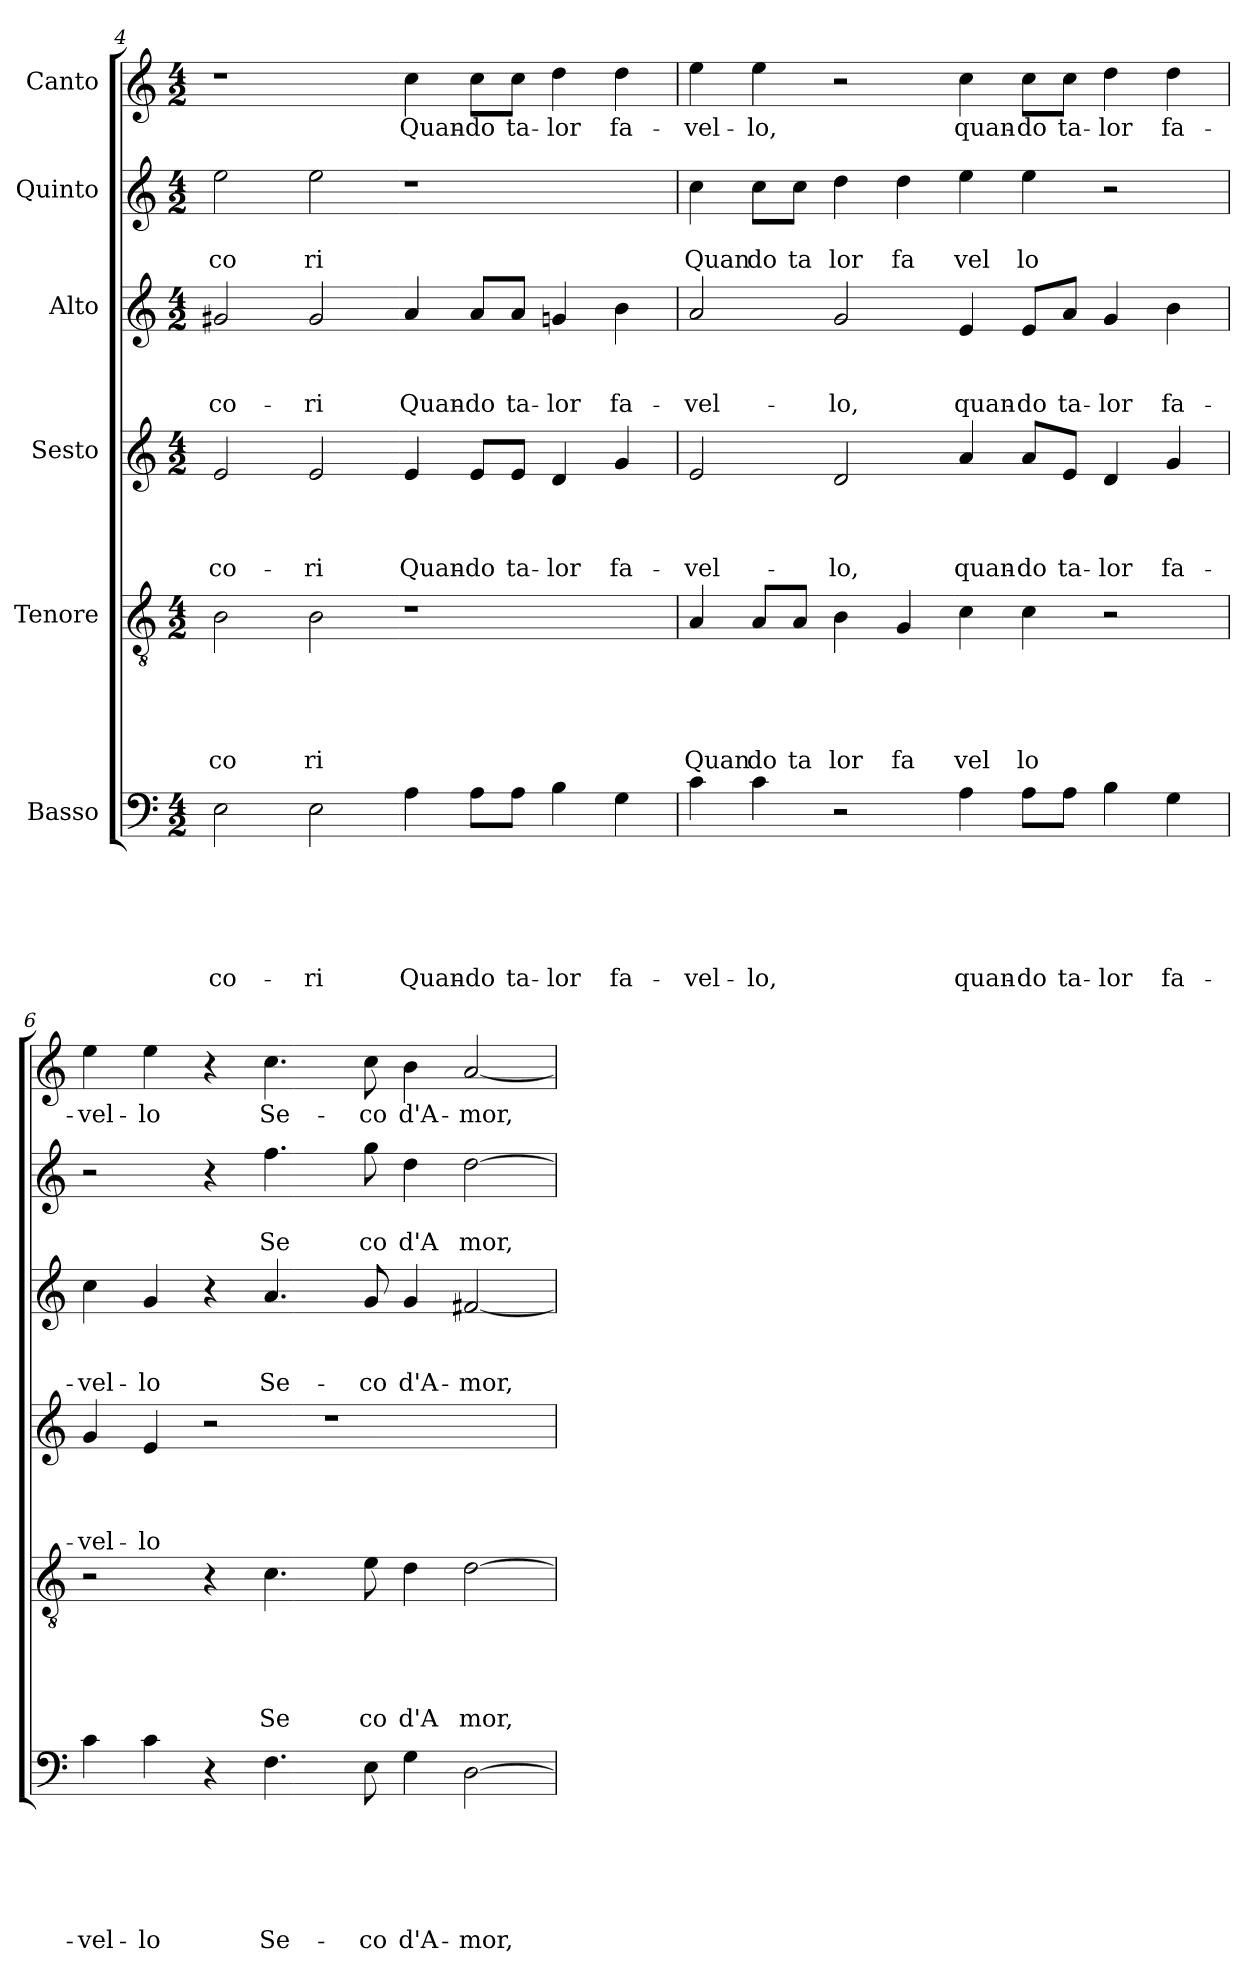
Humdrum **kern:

**kern	**text	**text	**text	**text	**text	**text	**kern	**text	**text	**text	**text	**text	**kern	**text	**text	**text	**text	**kern	**text	**text	**text	**kern	**text	**text	**kern	**text
*part6	*part6	*part6	*part6	*part6	*part6	*part6	*part5	*part5	*part5	*part5	*part5	*part5	*part4	*part4	*part4	*part4	*part4	*part3	*part3	*part3	*part3	*part2	*part2	*part2	*part1	*part1
*staff6	*staff6	*staff6	*staff6	*staff6	*staff6	*staff6	*staff5	*staff5	*staff5	*staff5	*staff5	*staff5	*staff4	*staff4	*staff4	*staff4	*staff4	*staff3	*staff3	*staff3	*staff3	*staff2	*staff2	*staff2	*staff1	*staff1
*I"Basso	*	*	*	*	*	*	*I"Tenore	*	*	*	*	*	*I"Sesto	*	*	*	*	*I"Alto	*	*	*	*I"Quinto	*	*	*I"Canto	*
!!LO:PB:g=z
*clefF4	*	*	*	*	*	*	*clefGv2	*	*	*	*	*	*clefG2	*	*	*	*	*clefG2	*	*	*	*clefG2	*	*	*clefG2	*
*k[]	*	*	*	*	*	*	*k[]	*	*	*	*	*	*k[]	*	*	*	*	*k[]	*	*	*	*k[]	*	*	*k[]	*
*C:	*	*	*	*	*	*	*C:	*	*	*	*	*	*C:	*	*	*	*	*C:	*	*	*	*C:	*	*	*C:	*
*M4/2	*	*	*	*	*	*	*M4/2	*	*	*	*	*	*M4/2	*	*	*	*	*M4/2	*	*	*	*M4/2	*	*	*M4/2	*
=4	=4	=4	=4	=4	=4	=4	=4	=4	=4	=4	=4	=4	=4	=4	=4	=4	=4	=4	=4	=4	=4	=4	=4	=4	=4	=4
!	!	!	!	!	!	!LO:LY:b	!	!	!	!	!	!LO:LY:b	!	!	!	!	!LO:LY:b	!	!	!	!LO:LY:b	!	!	!LO:LY:b	!	!
2E\	.	.	.	.	.	co-	2B\	.	.	.	.	-co	2e/	.	.	.	-co-	2g#X/	.	.	-co-	2ee\	.	-co	1r	.
!	!	!	!	!	!	!LO:LY:b	!	!	!	!	!	!LO:LY:b	!	!	!	!	!LO:LY:b	!	!	!	!LO:LY:b	!	!	!LO:LY:b	!	!
2E\	.	.	.	.	.	-ri	2B\	.	.	.	.	ri	2e/	.	.	.	-ri	2g#/	.	.	-ri	2ee\	.	ri	.	.
!	!	!	!	!	!	!LO:LY:b	!	!	!	!	!	!	!	!	!	!	!LO:LY:b	!	!	!	!LO:LY:b	!	!	!	!	!LO:LY:b
4A\	.	.	.	.	.	Quan-	1r	.	.	.	.	.	4e/	.	.	.	Quan-	4a/	.	.	Quan-	1r	.	.	4cc\	Quan-
!	!	!	!	!	!	!LO:LY:b	!	!	!	!	!	!	!	!	!	!	!LO:LY:b	!	!	!	!LO:LY:b	!	!	!	!	!LO:LY:b
8A\L	.	.	.	.	.	-do	.	.	.	.	.	.	8e/L	.	.	.	-do	8a/L	.	.	-do	.	.	.	8cc\L	-do
!	!	!	!	!	!	!LO:LY:b	!	!	!	!	!	!	!	!	!	!	!LO:LY:b	!	!	!	!LO:LY:b	!	!	!	!	!LO:LY:b
8A\J	.	.	.	.	.	ta-	.	.	.	.	.	.	8e/J	.	.	.	ta-	8a/J	.	.	ta-	.	.	.	8cc\J	ta-
!	!	!	!	!	!	!LO:LY:b	!	!	!	!	!	!	!	!	!	!	!LO:LY:b	!	!	!	!LO:LY:b	!	!	!	!	!LO:LY:b
4B\	.	.	.	.	.	-lor	.	.	.	.	.	.	4d/	.	.	.	-lor	4gn/	.	.	-lor	.	.	.	4dd\	-lor
!	!	!	!	!	!	!LO:LY:b	!	!	!	!	!	!	!	!	!	!	!LO:LY:b	!	!	!	!LO:LY:b	!	!	!	!	!LO:LY:b
4G\	.	.	.	.	.	fa-	.	.	.	.	.	.	4g/	.	.	.	fa-	4b\	.	.	fa-	.	.	.	4dd\	fa-
=5	=5	=5	=5	=5	=5	=5	=5	=5	=5	=5	=5	=5	=5	=5	=5	=5	=5	=5	=5	=5	=5	=5	=5	=5	=5	=5
!	!	!	!	!	!	!LO:LY:b	!	!	!	!	!	!LO:LY:b	!	!	!	!	!LO:LY:b	!	!	!	!LO:LY:b	!	!	!LO:LY:b	!	!LO:LY:b
4c\	.	.	.	.	.	-vel-	4A/	.	.	.	.	Quan	2e/	.	.	.	-vel-	2a/	.	.	-vel-	4cc\	.	Quan	4ee\	-vel-
!	!	!	!	!	!	!LO:LY:b	!	!	!	!	!	!LO:LY:b	!	!	!	!	!	!	!	!	!	!	!	!LO:LY:b	!	!LO:LY:b
4c\	.	.	.	.	.	-lo,	8A/L	.	.	.	.	do	.	.	.	.	.	.	.	.	.	8cc\L	.	do	4ee\	-lo,
!	!	!	!	!	!	!	!	!	!	!	!	!LO:LY:b	!	!	!	!	!	!	!	!	!	!	!	!LO:LY:b	!	!
.	.	.	.	.	.	.	8A/J	.	.	.	.	ta	.	.	.	.	.	.	.	.	.	8cc\J	.	ta	.	.
!	!	!	!	!	!	!	!	!	!	!	!	!LO:LY:b	!	!	!	!	!LO:LY:b	!	!	!	!LO:LY:b	!	!	!LO:LY:b	!	!
2r	.	.	.	.	.	.	4B\	.	.	.	.	lor	2d/	.	.	.	-lo,	2g/	.	.	-lo,	4dd\	.	lor	2r	.
!	!	!	!	!	!	!	!	!	!	!	!	!LO:LY:b	!	!	!	!	!	!	!	!	!	!	!	!LO:LY:b	!	!
.	.	.	.	.	.	.	4G/	.	.	.	.	fa	.	.	.	.	.	.	.	.	.	4dd\	.	fa	.	.
!	!	!	!	!	!	!LO:LY:b	!	!	!	!	!	!LO:LY:b	!	!	!	!	!LO:LY:b	!	!	!	!LO:LY:b	!	!	!LO:LY:b	!	!LO:LY:b
4A\	.	.	.	.	.	quan-	4c\	.	.	.	.	vel	4a/	.	.	.	quan-	4e/	.	.	quan-	4ee\	.	vel	4cc\	quan-
!	!	!	!	!	!	!LO:LY:b	!	!	!	!	!	!LO:LY:b	!	!	!	!	!LO:LY:b	!	!	!	!LO:LY:b	!	!	!LO:LY:b	!	!LO:LY:b
8A\L	.	.	.	.	.	-do	4c\	.	.	.	.	lo	8a/L	.	.	.	-do	8e/L	.	.	-do	4ee\	.	lo	8cc\L	-do
!	!	!	!	!	!	!LO:LY:b	!	!	!	!	!	!	!	!	!	!	!LO:LY:b	!	!	!	!LO:LY:b	!	!	!	!	!LO:LY:b
8A\J	.	.	.	.	.	ta-	.	.	.	.	.	.	8e/J	.	.	.	ta-	8a/J	.	.	ta-	.	.	.	8cc\J	ta-
!	!	!	!	!	!	!LO:LY:b	!	!	!	!	!	!	!	!	!	!	!LO:LY:b	!	!	!	!LO:LY:b	!	!	!	!	!LO:LY:b
4B\	.	.	.	.	.	-lor	2r	.	.	.	.	.	4d/	.	.	.	-lor	4g/	.	.	-lor	2r	.	.	4dd\	-lor
!	!	!	!	!	!	!LO:LY:b	!	!	!	!	!	!	!	!	!	!	!LO:LY:b	!	!	!	!LO:LY:b	!	!	!	!	!LO:LY:b
4G\	.	.	.	.	.	fa-	.	.	.	.	.	.	4g/	.	.	.	fa-	4b\	.	.	fa-	.	.	.	4dd\	fa-
=6	=6	=6	=6	=6	=6	=6	=6	=6	=6	=6	=6	=6	=6	=6	=6	=6	=6	=6	=6	=6	=6	=6	=6	=6	=6	=6
!	!	!	!	!	!	!LO:LY:b	!	!	!	!	!	!	!	!	!	!	!LO:LY:b	!	!	!	!LO:LY:b	!	!	!	!	!LO:LY:b
4c\	.	.	.	.	.	-vel-	2r	.	.	.	.	.	4g/	.	.	.	-vel-	4cc\	.	.	-vel-	2r	.	.	4ee\	-vel-
!	!	!	!	!	!	!LO:LY:b	!	!	!	!	!	!	!	!	!	!	!LO:LY:b	!	!	!	!LO:LY:b	!	!	!	!	!LO:LY:b
4c\	.	.	.	.	.	-lo	.	.	.	.	.	.	4e/	.	.	.	-lo	4g/	.	.	-lo	.	.	.	4ee\	-lo
4r	.	.	.	.	.	.	4r	.	.	.	.	.	2r	.	.	.	.	4r	.	.	.	4r	.	.	4r	.
!	!	!	!	!	!	!LO:LY:b	!	!	!	!	!	!LO:LY:b	!	!	!	!	!	!	!	!	!LO:LY:b	!	!	!LO:LY:b	!	!LO:LY:b
4.F\	.	.	.	.	.	Se-	4.c\	.	.	.	.	Se	.	.	.	.	.	4.a/	.	.	Se-	4.ff\	.	Se	4.cc\	Se-
.	.	.	.	.	.	.	.	.	.	.	.	.	1r	.	.	.	.	.	.	.	.	.	.	.	.	.
!	!	!	!	!	!	!LO:LY:b	!	!	!	!	!	!LO:LY:b	!	!	!	!	!	!	!	!	!LO:LY:b	!	!	!LO:LY:b	!	!LO:LY:b
8E\	.	.	.	.	.	-co	8e\	.	.	.	.	co	.	.	.	.	.	8g/	.	.	-co	8gg\	.	co	8cc\	-co
!	!	!	!	!	!	!LO:LY:b	!	!	!	!	!	!LO:LY:b	!	!	!	!	!	!	!	!	!LO:LY:b	!	!	!LO:LY:b	!	!LO:LY:b
4G\	.	.	.	.	.	d'A-	4d\	.	.	.	.	d'A	.	.	.	.	.	4g/	.	.	d'A-	4dd\	.	d'A	4b\	d'A-
!	!	!	!	!	!	!LO:LY:b	!	!	!	!	!	!LO:LY:b	!	!	!	!	!	!	!	!	!LO:LY:b	!	!	!LO:LY:b	!	!LO:LY:b
[>2D\	.	.	.	.	.	-mor,	[>2d\	.	.	.	.	mor,	.	.	.	.	.	[>2f#X/	.	.	-mor,	[>2dd\	.	mor,	[>2a/	-mor,
=	=	=	=	=	=	=	=	=	=	=	=	=	=	=	=	=	=	=	=	=	=	=	=	=	=	=
*-	*-	*-	*-	*-	*-	*-	*-	*-	*-	*-	*-	*-	*-	*-	*-	*-	*-	*-	*-	*-	*-	*-	*-	*-	*-	*-
